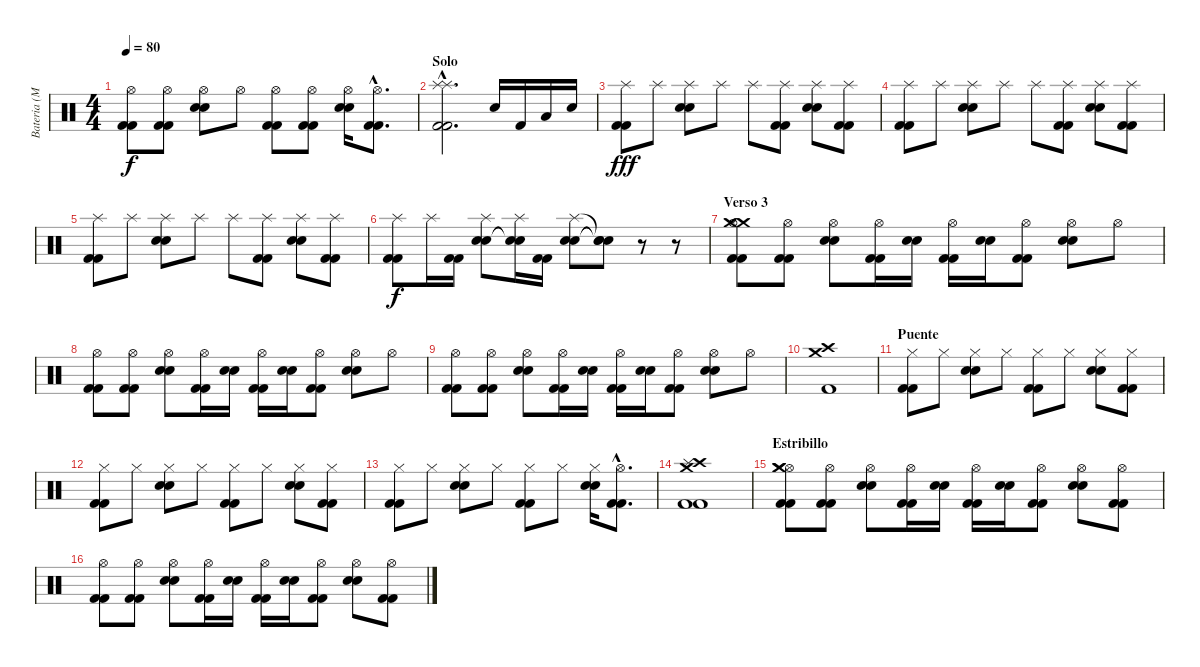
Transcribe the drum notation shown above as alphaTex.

\track ("Bateria (Matt)" "Bateria (M") {instrument percussion}
\staff {score}
\articulation defaults
\ts (4 4)
\tempo 80
\clef neutral
\ks c
("Hi-Hat (open)" "Kick (hit) 2" "Kick (hit) 2").8{dy f} ("Hi-Hat (open)" "Kick (hit) 2" "Kick (hit) 2").8 ("Hi-Hat (open)" "Snare (hit) 2" "Snare (hit) 2").8 "Hi-Hat (open)".8 ("Hi-Hat (open)" "Kick (hit) 2" "Kick (hit) 2").8 ("Hi-Hat (open)" "Kick (hit) 2" "Kick (hit) 2").8 ("Hi-Hat (open)" "Snare (hit) 2" "Snare (hit) 2").16 ("Hi-Hat (open)"{hac} "Kick (hit) 2"{hac} "Kick (hit) 2"{hac}).8{d} |
\section ("" "Solo")
("Splash (hit)"{hac} "Splash (hit)"{hac} "Kick (hit) 2"{hac} "Kick (hit) 2"{hac}).2{d} "Electric Snare (hit)".16 "Kick (hit) 2".16 "Low Tom (hit)".16 "Electric Snare (hit)".16 |
("Splash (hit)" "Kick (hit) 2" "Kick (hit) 2").8{dy fff} "Splash (hit)".8 ("Splash (hit)" "Electric Snare (hit)" "Electric Snare (hit)").8 "Splash (hit)".8 "Splash (hit)".8 ("Splash (hit)" "Kick (hit) 2" "Kick (hit) 2").8 ("Splash (hit)" "Electric Snare (hit)" "Electric Snare (hit)").8 ("Splash (hit)" "Kick (hit) 2" "Kick (hit) 2").8 |
("Splash (hit)" "Kick (hit) 2" "Kick (hit) 2").8 "Splash (hit)".8 ("Splash (hit)" "Electric Snare (hit)" "Electric Snare (hit)").8 "Splash (hit)".8 "Splash (hit)".8 ("Splash (hit)" "Kick (hit) 2" "Kick (hit) 2").8 ("Splash (hit)" "Electric Snare (hit)" "Electric Snare (hit)").8 ("Splash (hit)" "Kick (hit) 2" "Kick (hit) 2").8 |
("Splash (hit)" "Kick (hit) 2" "Kick (hit) 2").8 "Splash (hit)".8 ("Splash (hit)" "Electric Snare (hit)" "Electric Snare (hit)").8 "Splash (hit)".8 "Splash (hit)".8 ("Splash (hit)" "Kick (hit) 2" "Kick (hit) 2").8 ("Splash (hit)" "Electric Snare (hit)" "Electric Snare (hit)").8 ("Splash (hit)" "Kick (hit) 2" "Kick (hit) 2").8 |
("Splash (hit)" "Kick (hit) 2" "Kick (hit) 2").8{dy f} "Splash (hit)".16 ("Kick (hit) 2" "Kick (hit) 2").16 ("Splash (hit)" "Electric Snare (hit)" "Electric Snare (hit)").8 ("Splash (hit)" "Snare (hit)"{t} "Snare (hit)"{t}).16 ("Kick (hit) 2" "Kick (hit) 2").16 ("Splash (hit)" "Electric Snare (hit)" "Electric Snare (hit)").8 ("Snare (hit)"{t} "Snare (hit)"{t} "Snare (hit)"{t}).8 r.8 r.8 |
\section ("" "Verso 3")
("Crash medium (hit)" "Crash medium (hit)" "Hi-Hat (open)" "Kick (hit) 2" "Kick (hit) 2").8 ("Hi-Hat (open)" "Kick (hit) 2" "Kick (hit) 2").8 ("Hi-Hat (open)" "Electric Snare (hit)" "Electric Snare (hit)").8 ("Hi-Hat (open)" "Kick (hit) 2" "Kick (hit) 2").16 ("Electric Snare (hit)" "Electric Snare (hit)").16 ("Hi-Hat (open)" "Kick (hit) 2" "Kick (hit) 2").16 ("Electric Snare (hit)" "Electric Snare (hit)").16 ("Hi-Hat (open)" "Kick (hit) 2" "Kick (hit) 2").8 ("Hi-Hat (open)" "Electric Snare (hit)" "Electric Snare (hit)").8 "Hi-Hat (open)".8 |
("Hi-Hat (open)" "Kick (hit) 2" "Kick (hit) 2").8 ("Hi-Hat (open)" "Kick (hit) 2" "Kick (hit) 2").8 ("Hi-Hat (open)" "Electric Snare (hit)" "Electric Snare (hit)").8 ("Hi-Hat (open)" "Kick (hit) 2" "Kick (hit) 2").16 ("Electric Snare (hit)" "Electric Snare (hit)").16 ("Hi-Hat (open)" "Kick (hit) 2" "Kick (hit) 2").16 ("Electric Snare (hit)" "Electric Snare (hit)").16 ("Hi-Hat (open)" "Kick (hit) 2" "Kick (hit) 2").8 ("Hi-Hat (open)" "Electric Snare (hit)" "Electric Snare (hit)").8 "Hi-Hat (open)".8 |
("Hi-Hat (open)" "Kick (hit) 2" "Kick (hit) 2").8 ("Hi-Hat (open)" "Kick (hit) 2" "Kick (hit) 2").8 ("Hi-Hat (open)" "Electric Snare (hit)" "Electric Snare (hit)").8 ("Hi-Hat (open)" "Kick (hit) 2" "Kick (hit) 2").16 ("Electric Snare (hit)" "Electric Snare (hit)").16 ("Hi-Hat (open)" "Kick (hit) 2" "Kick (hit) 2").16 ("Electric Snare (hit)" "Electric Snare (hit)").16 ("Hi-Hat (open)" "Kick (hit) 2" "Kick (hit) 2").8 ("Hi-Hat (open)" "Electric Snare (hit)" "Electric Snare (hit)").8 "Hi-Hat (open)".8 |
("Crash high (hit)" "Crash medium (hit)" "Kick (hit) 2").1 |
\section ("" "Puente")
("Hi-Hat (closed)" "Kick (hit) 2" "Kick (hit) 2").8 "Hi-Hat (closed)".8 ("Hi-Hat (closed)" "Electric Snare (hit)" "Electric Snare (hit)").8 "Hi-Hat (closed)".8 ("Hi-Hat (closed)" "Kick (hit) 2" "Kick (hit) 2").8 "Hi-Hat (closed)".8 ("Hi-Hat (closed)" "Electric Snare (hit)" "Electric Snare (hit)").8 ("Hi-Hat (closed)" "Kick (hit) 2" "Kick (hit) 2").8 |
("Hi-Hat (closed)" "Kick (hit) 2" "Kick (hit) 2").8 "Hi-Hat (closed)".8 ("Hi-Hat (closed)" "Electric Snare (hit)" "Electric Snare (hit)").8 "Hi-Hat (closed)".8 ("Hi-Hat (closed)" "Kick (hit) 2" "Kick (hit) 2").8 "Hi-Hat (closed)".8 ("Hi-Hat (closed)" "Electric Snare (hit)" "Electric Snare (hit)").8 ("Hi-Hat (closed)" "Kick (hit) 2" "Kick (hit) 2").8 |
("Hi-Hat (closed)" "Kick (hit) 2" "Kick (hit) 2").8 "Hi-Hat (closed)".8 ("Hi-Hat (closed)" "Electric Snare (hit)" "Electric Snare (hit)").8 "Hi-Hat (closed)".8 ("Hi-Hat (closed)" "Kick (hit) 2" "Kick (hit) 2").8 "Hi-Hat (closed)".8 ("Hi-Hat (closed)" "Electric Snare (hit)" "Electric Snare (hit)").16 ("Hi-Hat (open)"{hac} "Kick (hit) 2"{hac} "Kick (hit) 2"{hac}).8{d} |
("Crash medium (hit)" "Crash high (hit)" "Splash (hit)" "Kick (hit) 2" "Kick (hit) 2").1 |
\section ("" "Estribillo")
("Hi-Hat (open)" "Crash medium (hit)" "Crash medium (hit)" "Kick (hit) 2" "Kick (hit) 2").8 ("Hi-Hat (open)" "Kick (hit) 2" "Kick (hit) 2").8 ("Hi-Hat (open)" "Snare (hit) 2" "Snare (hit) 2").8 ("Hi-Hat (open)" "Kick (hit) 2" "Kick (hit) 2").16 ("Snare (hit) 2" "Snare (hit) 2").16 ("Hi-Hat (open)" "Kick (hit) 2" "Kick (hit) 2").16 ("Snare (hit) 2" "Snare (hit) 2").16 ("Hi-Hat (open)" "Kick (hit) 2" "Kick (hit) 2").8 ("Hi-Hat (open)" "Snare (hit) 2" "Snare (hit) 2").8 ("Hi-Hat (open)" "Kick (hit) 2" "Kick (hit) 2").8 |
("Hi-Hat (open)" "Kick (hit) 2" "Kick (hit) 2").8 ("Hi-Hat (open)" "Kick (hit) 2" "Kick (hit) 2").8 ("Hi-Hat (open)" "Snare (hit) 2" "Snare (hit) 2").8 ("Hi-Hat (open)" "Kick (hit) 2" "Kick (hit) 2").16 ("Snare (hit) 2" "Snare (hit) 2").16 ("Hi-Hat (open)" "Kick (hit) 2" "Kick (hit) 2").16 ("Snare (hit) 2" "Snare (hit) 2").16 ("Hi-Hat (open)" "Kick (hit) 2" "Kick (hit) 2").8 ("Hi-Hat (open)" "Snare (hit) 2" "Snare (hit) 2").8 ("Hi-Hat (open)" "Kick (hit) 2" "Kick (hit) 2").8
